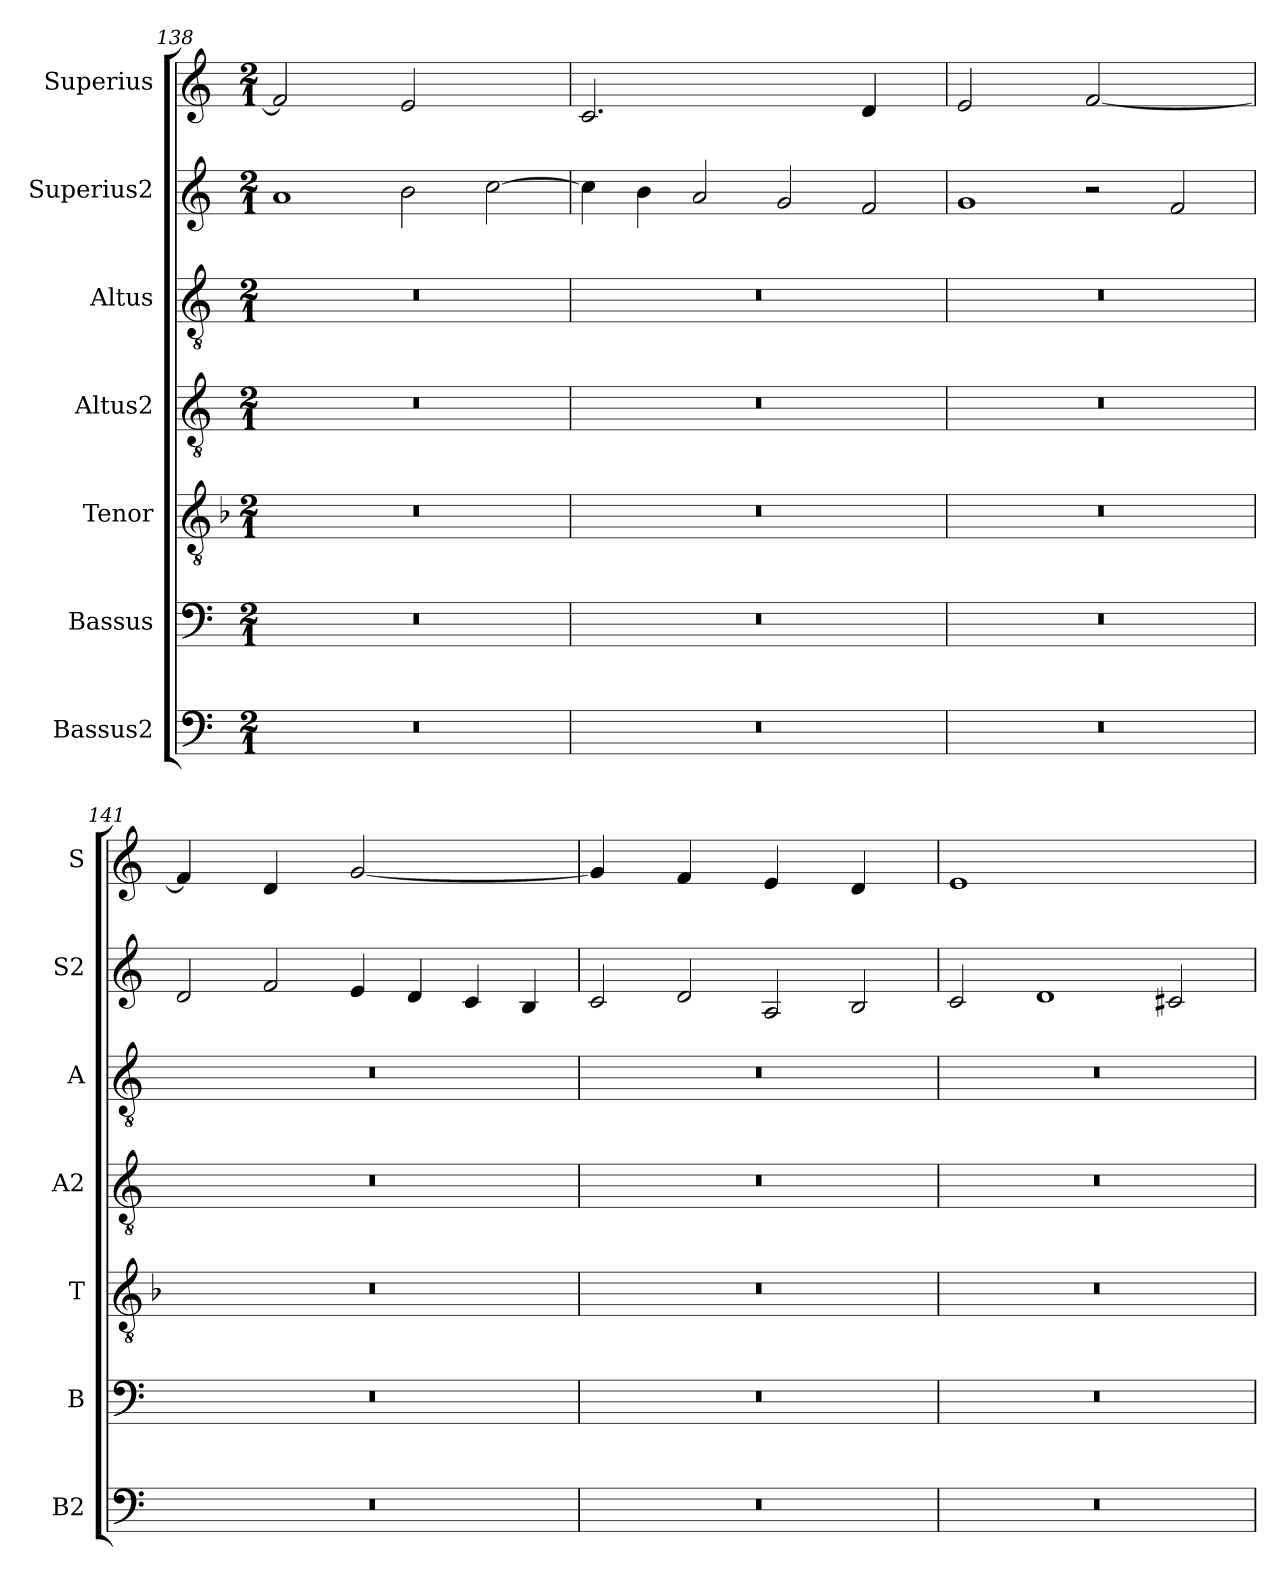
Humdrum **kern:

**kern	**kern	**kern	**kern	**kern	**kern	**kern
*part7	*part6	*part5	*part4	*part3	*part2	*part1
*staff7	*staff6	*staff5	*staff4	*staff3	*staff2	*staff1
*I"Bassus2	*I"Bassus	*I"Tenor	*I"Altus2	*I"Altus	*I"Superius2	*I"Superius
*I'B2	*I'B	*I'T	*I'A2	*I'A	*I'S2	*I'S
*clefF4	*clefF4	*clefGv2	*clefGv2	*clefGv2	*clefG2	*clefG2
*k[]	*k[]	*k[b-]	*k[]	*k[]	*k[]	*k[]
*M2/1	*M2/1	*M2/1	*M2/1	*M2/1	*M2/1	*M2/1
=138	=138	=138	=138	=138	=138	=138
!	!	!	!	!	!	!LO:N:vis=2
0r	0r	0r	0r	0r	1a	1f]
!	!	!	!	!	!	!LO:N:vis=2
.	.	.	.	.	2b\	1e
.	.	.	.	.	[2cc\	.
=139	=139	=139	=139	=139	=139	=139
!	!	!	!	!	!	!LO:N:vis=2.
0r	0r	0r	0r	0r	4cc\]	1.c
.	.	.	.	.	4b\	.
.	.	.	.	.	2a/	.
.	.	.	.	.	2g/	.
!	!	!	!	!	!	!LO:N:vis=4
.	.	.	.	.	2f/	2d/
=140	=140	=140	=140	=140	=140	=140
!	!	!	!	!	!	!LO:N:vis=2
0r	0r	0r	0r	0r	1g	1e
!	!	!	!	!	!	!LO:N:vis=2
.	.	.	.	.	2r	[1f
.	.	.	.	.	2f/	.
=141	=141	=141	=141	=141	=141	=141
!	!	!	!	!	!	!LO:N:vis=4
0r	0r	0r	0r	0r	2d/	2f/]
!	!	!	!	!	!	!LO:N:vis=4
.	.	.	.	.	2f/	2d/
!	!	!	!	!	!	!LO:N:vis=2
.	.	.	.	.	4e/	[1g
.	.	.	.	.	4d/	.
.	.	.	.	.	4c/	.
.	.	.	.	.	4B/	.
=142	=142	=142	=142	=142	=142	=142
!	!	!	!	!	!	!LO:N:vis=4
0r	0r	0r	0r	0r	2c/	2g/]
!	!	!	!	!	!	!LO:N:vis=4
.	.	.	.	.	2d/	2f/
!	!	!	!	!	!	!LO:N:vis=4
.	.	.	.	.	2A/	2e/
!	!	!	!	!	!	!LO:N:vis=4
.	.	.	.	.	2B/	2d/
=143	=143	=143	=143	=143	=143	=143
!	!	!	!	!	!	!LO:N:vis=1
0r	0r	0r	0r	0r	2c/	0e
.	.	.	.	.	1d	.
.	.	.	.	.	2c#X/	.
=	=	=	=	=	=	=
*-	*-	*-	*-	*-	*-	*-
